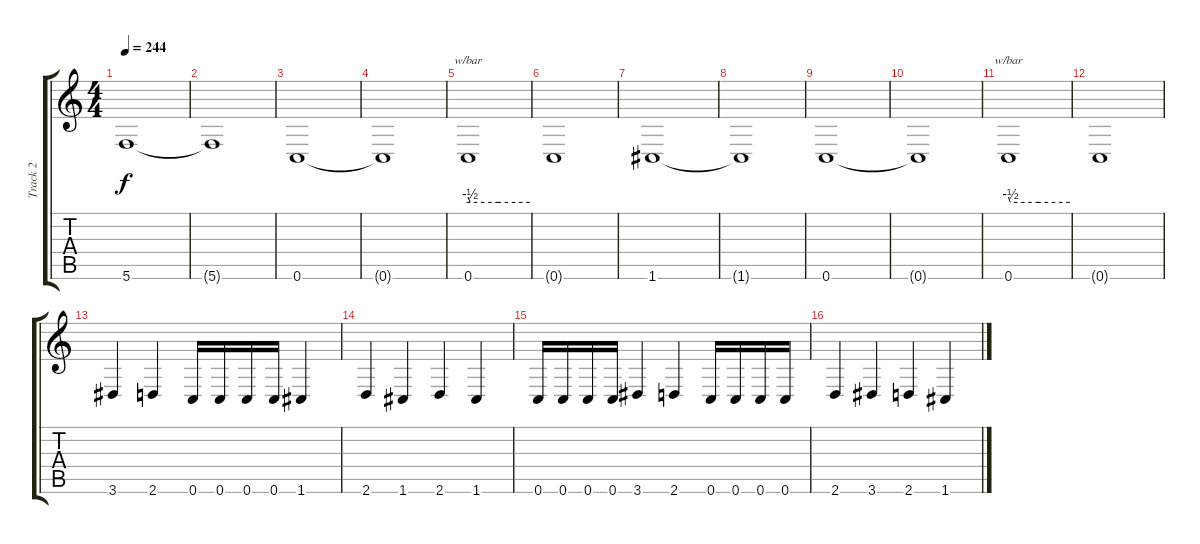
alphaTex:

\track ("Track 2" "Track 2") {instrument distortionguitar}
\staff {score tabs}
\tuning (C4 G3 Eb3 Bb2 F2 C2) {hide}
\ts (4 4)
\tempo 244
\clef g2
\ks c
5.6.1{dy f} |
5.6{t}.1 |
0.6.1 |
0.6{t}.1 |
0.6.1{tbe (custom default 0 0 2 -2 30 -2 60 -2) balance 8} |
0.6{t}.1 |
1.6.1 |
1.6{t}.1 |
0.6.1{balance 16} |
0.6{t}.1 |
0.6.1{tbe (custom default 0 0 2 -2 30 -2 60 -2)} |
0.6{t}.1 |
3.6.4{balance 0} 2.6.4 0.6.16 0.6.16 0.6.16 0.6.16 1.6.4 |
2.6.4 1.6.4 2.6.4 1.6.4 |
0.6.16 0.6.16 0.6.16 0.6.16 3.6.4 2.6.4 0.6.16 0.6.16 0.6.16 0.6.16 |
2.6.4 3.6.4 2.6.4 1.6.4
